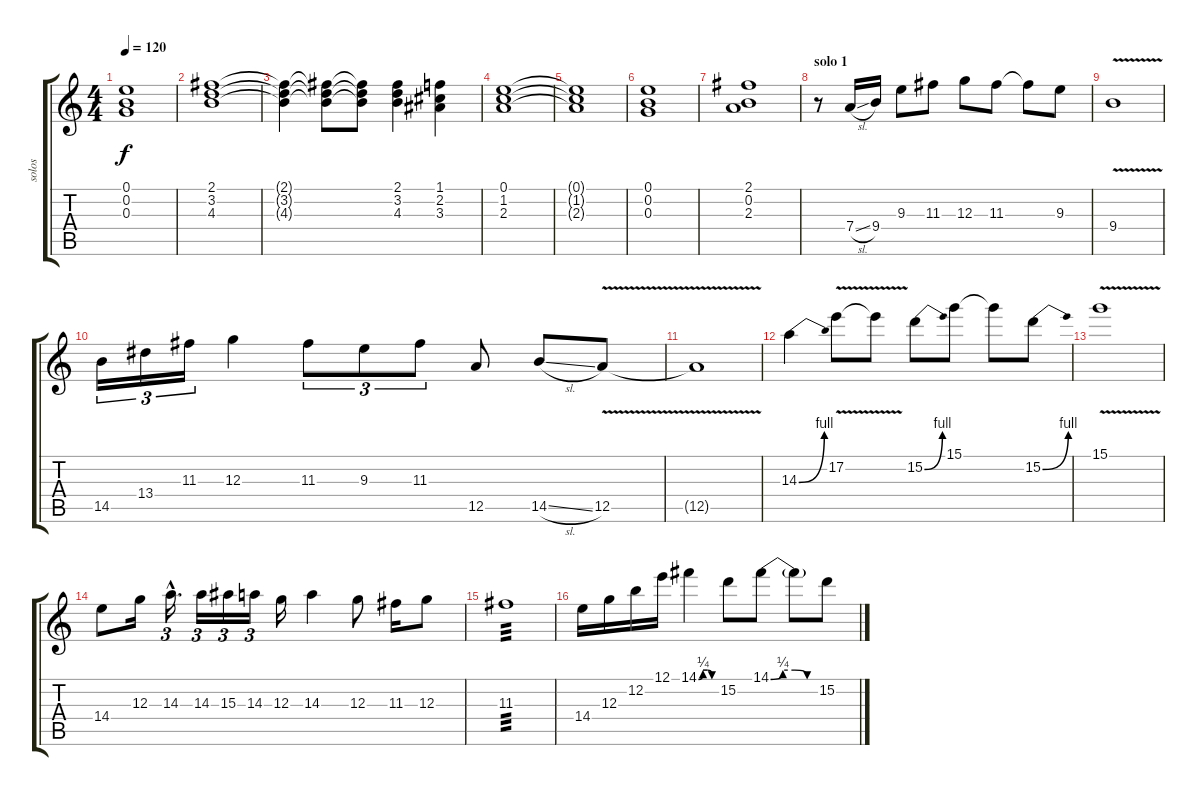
\track ("solos" "solos") {instrument overdrivenguitar}
\staff {score tabs}
\tuning (E4 B3 G3 D3 A2 D2) {hide}
\ts (4 4)
\tempo 120
\clef g2
\ks c
(0.1{t} 0.2{t} 0.3{t}).1{dy f} |
(2.1 3.2 4.3).1 |
(2.1{t} 3.2{t} 4.3{t}).4 (2.1{t} 3.2{t} 4.3{t}).8 (2.1{t} 3.2{t} 4.3{t}).8 (2.1 3.2 4.3).4 (1.1 2.2 3.3).4 |
(0.1 1.2 2.3).1 |
(0.1{t} 1.2{t} 2.3{t}).1 |
(0.1 0.2 0.3).1 |
(2.1 0.2 2.3).1 |
\section ("" "solo 1")
r.8{volume 16} 7.4{sl}.16 9.4.16 9.3.8 11.3.8 12.3.8 11.3.8 11.3{t}.8 9.3.8 |
9.4{v}.1 |
14.5.16{tu (3 2)} 13.4.16{tu (3 2)} 11.3.16{tu (3 2)} 12.3.4 11.3.8{tu (3 2)} 9.3.8{tu (3 2)} 11.3.8{tu (3 2)} 12.5.8 14.5{sl}.8 12.5{v}.8 |
12.5{t}.1 |
14.3{be (bend 0 0 60 4)}.4 17.2{v}.8 17.2{t}.8 15.2{be (bend 0 0 60 4)}.8 15.1.8 15.1{t}.8 15.2{be (bend 0 0 60 4)}.8 |
15.1{v}.1 |
14.4.8 12.3.16 14.3{hac}.16{d tu (3 2)} 14.3.16{tu (3 2)} 15.3.16{tu (3 2)} 14.3.16{tu (3 2)} 12.3.16 14.3.4 12.3.8 11.3.16 12.3.8 |
11.3.1{tp 3} |
14.4.16 12.3.16 12.2.16 12.1.16 14.1{be (custom 0 0 15 1 30 1 45 0 60 0)}.4 15.2.8 14.1{be (custom 0 0 15 1 30 1 45 0 60 0)}.8 14.1{t}.8 15.2.8
